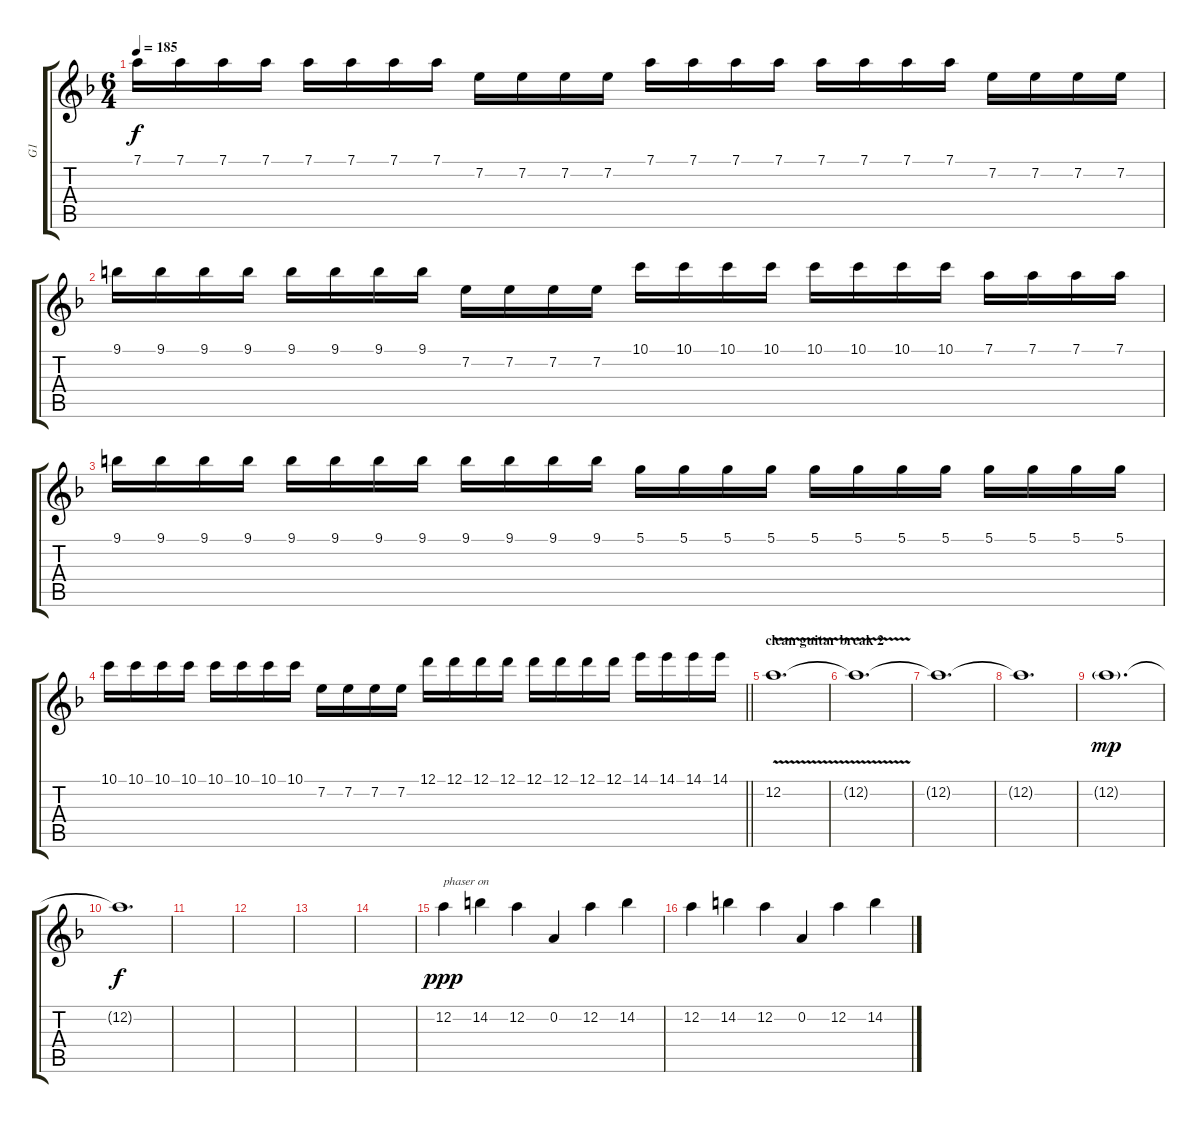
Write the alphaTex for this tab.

\track ("G1" "G1") {instrument distortionguitar bank 5}
\staff {score tabs}
\tuning (D4 A3 F3 C3 G2 D2) {hide}
\ts (6 4)
\tempo 185
\clef g2
\ks dminor
7.1.16{dy f} 7.1.16 7.1.16 7.1.16 7.1.16 7.1.16 7.1.16 7.1.16 7.2.16 7.2.16 7.2.16 7.2.16 7.1.16 7.1.16 7.1.16 7.1.16 7.1.16 7.1.16 7.1.16 7.1.16 7.2.16 7.2.16 7.2.16 7.2.16 |
9.1.16 9.1.16 9.1.16 9.1.16 9.1.16 9.1.16 9.1.16 9.1.16 7.2.16 7.2.16 7.2.16 7.2.16 10.1.16 10.1.16 10.1.16 10.1.16 10.1.16 10.1.16 10.1.16 10.1.16 7.1.16 7.1.16 7.1.16 7.1.16 |
9.1.16 9.1.16 9.1.16 9.1.16 9.1.16 9.1.16 9.1.16 9.1.16 9.1.16 9.1.16 9.1.16 9.1.16 5.1.16 5.1.16 5.1.16 5.1.16 5.1.16 5.1.16 5.1.16 5.1.16 5.1.16 5.1.16 5.1.16 5.1.16 |
\barLineRight lightlight
10.1.16 10.1.16 10.1.16 10.1.16 10.1.16 10.1.16 10.1.16 10.1.16 7.2.16 7.2.16 7.2.16 7.2.16 12.1.16 12.1.16 12.1.16 12.1.16 12.1.16 12.1.16 12.1.16 12.1.16 14.1.16 14.1.16 14.1.16 14.1.16 |
\section ("" "clean guitar break 2")
12.2{v}.1{d} |
12.2{t}.1{d} |
12.2{t}.1{d volume 7} |
12.2{t}.1{d} |
12.2{g}.1{d dy mp volume 13} |
12.2{t}.1{d dy f} |
|
|
|
|
12.2.4{txt "phaser on" dy ppp} 14.2.4 12.2.4 0.2.4 12.2.4 14.2.4 |
12.2.4 14.2.4 12.2.4 0.2.4 12.2.4 14.2.4
